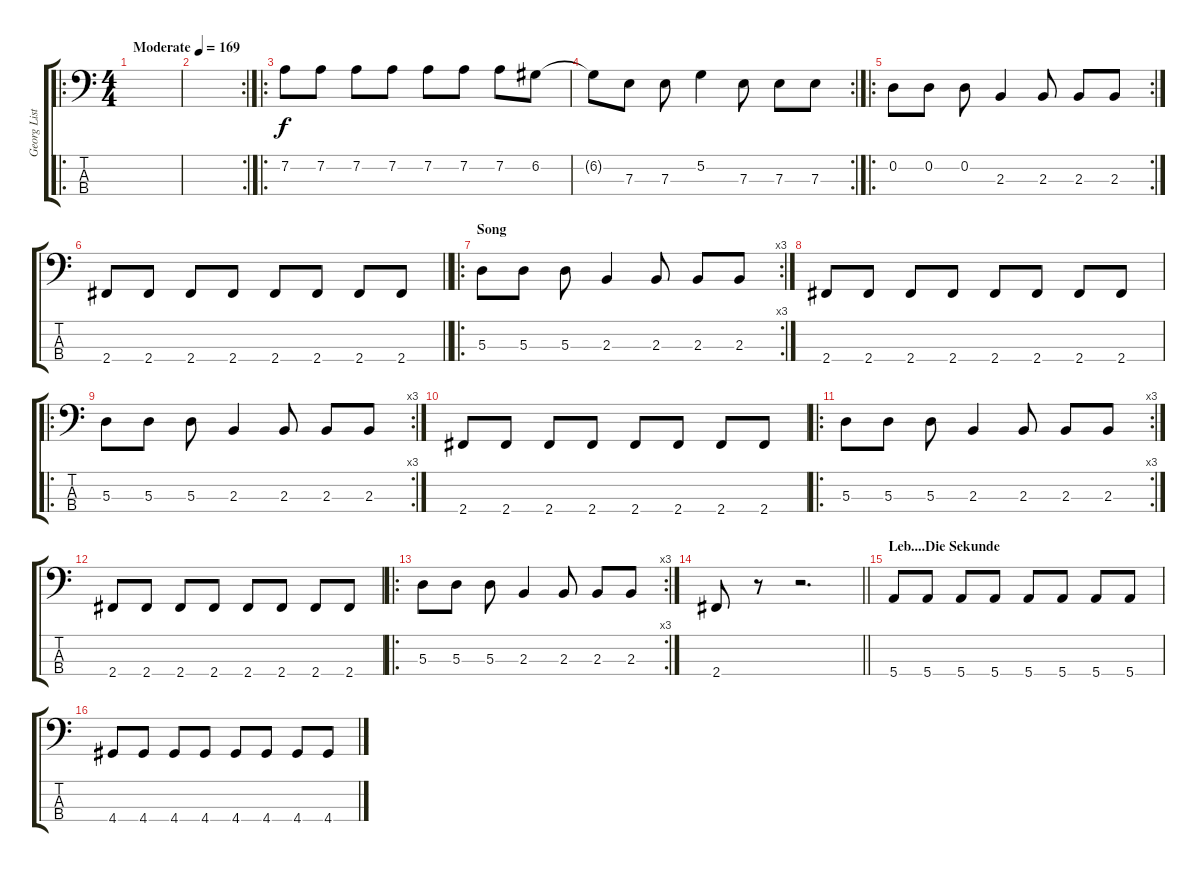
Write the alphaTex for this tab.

\track ("Georg Listing" "Georg List") {instrument electricbassfinger}
\staff {score tabs}
\tuning (G2 D2 A1 E1) {hide}
\ro
\ts (4 4)
\tempo (169 "Moderate")
\clef f4
\ks c
|
\rc 2
|
\ro
7.2.8 7.2.8 7.2.8 7.2.8 7.2.8 7.2.8 7.2.8 6.2.8 |
\rc 2
6.2{t}.8 7.3.8 7.3.8 5.2.4 7.3.8 7.3.8 7.3.8 |
\ro
\rc 2
0.2.8 0.2.8 0.2.8 2.3.4 2.3.8 2.3.8 2.3.8 |
\barLineRight lightlight
2.4.8 2.4.8 2.4.8 2.4.8 2.4.8 2.4.8 2.4.8 2.4.8 |
\ro
\rc 3
\section ("" "Song")
5.3.8 5.3.8 5.3.8 2.3.4 2.3.8 2.3.8 2.3.8 |
2.4.8 2.4.8 2.4.8 2.4.8 2.4.8 2.4.8 2.4.8 2.4.8 |
\ro
\rc 3
5.3.8 5.3.8 5.3.8 2.3.4 2.3.8 2.3.8 2.3.8 |
2.4.8 2.4.8 2.4.8 2.4.8 2.4.8 2.4.8 2.4.8 2.4.8 |
\ro
\rc 3
5.3.8 5.3.8 5.3.8 2.3.4 2.3.8 2.3.8 2.3.8 |
2.4.8 2.4.8 2.4.8 2.4.8 2.4.8 2.4.8 2.4.8 2.4.8 |
\ro
\rc 3
5.3.8 5.3.8 5.3.8 2.3.4 2.3.8 2.3.8 2.3.8 |
\barLineRight lightlight
2.4.8 r.8 r.2{d} |
\section ("" "Leb....Die Sekunde")
5.4.8 5.4.8 5.4.8 5.4.8 5.4.8 5.4.8 5.4.8 5.4.8 |
4.4.8 4.4.8 4.4.8 4.4.8 4.4.8 4.4.8 4.4.8 4.4.8
